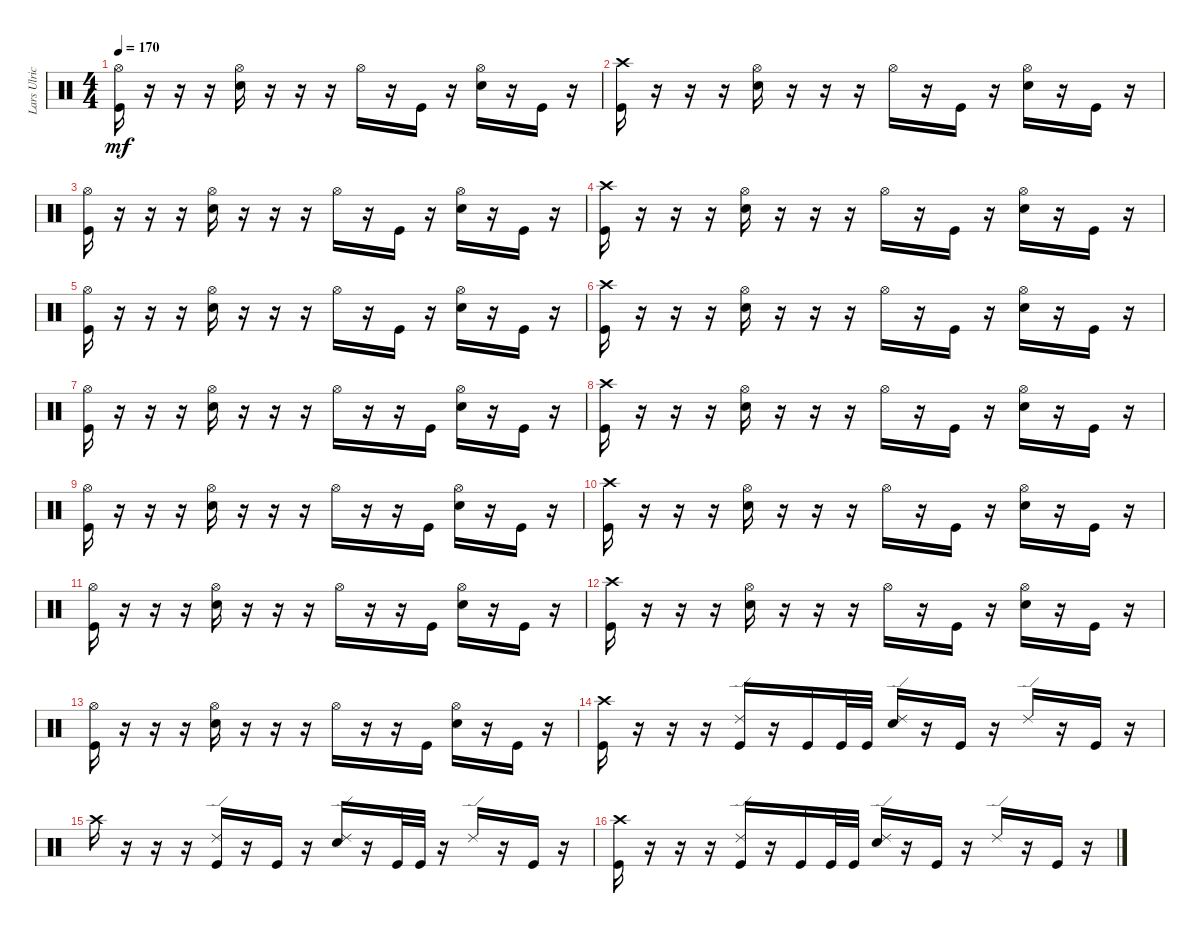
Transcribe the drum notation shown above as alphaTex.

\track ("Lars Ulrich" "Lars Ulric") {instrument percussion}
\staff {score}
\articulation defaults
\ts (4 4)
\tempo 170
\clef neutral
\ks c
("Kick (hit)" "Hi-Hat (open)").16{dy mf} r.16 r.16 r.16 ("Hi-Hat (open)" "Snare (hit) 2").16 r.16 r.16 r.16 "Hi-Hat (open)".16 r.16 "Kick (hit)".16 r.16 ("Hi-Hat (open)" "Snare (hit) 2").16 r.16 "Kick (hit)".16 r.16 |
("Kick (hit)" "Crash high (hit)").16 r.16 r.16 r.16 ("Hi-Hat (open)" "Snare (hit) 2").16 r.16 r.16 r.16 "Hi-Hat (open)".16 r.16 "Kick (hit)".16 r.16 ("Hi-Hat (open)" "Snare (hit) 2").16 r.16 "Kick (hit)".16 r.16 |
("Kick (hit)" "Hi-Hat (open)").16 r.16 r.16 r.16 ("Hi-Hat (open)" "Snare (hit) 2").16 r.16 r.16 r.16 "Hi-Hat (open)".16 r.16 "Kick (hit)".16 r.16 ("Hi-Hat (open)" "Snare (hit) 2").16 r.16 "Kick (hit)".16 r.16 |
("Kick (hit)" "Crash high (hit)").16 r.16 r.16 r.16 ("Hi-Hat (open)" "Snare (hit) 2").16 r.16 r.16 r.16 "Hi-Hat (open)".16 r.16 "Kick (hit)".16 r.16 ("Hi-Hat (open)" "Snare (hit) 2").16 r.16 "Kick (hit)".16 r.16 |
("Kick (hit)" "Hi-Hat (open)").16 r.16 r.16 r.16 ("Hi-Hat (open)" "Snare (hit) 2").16 r.16 r.16 r.16 "Hi-Hat (open)".16 r.16 "Kick (hit)".16 r.16 ("Hi-Hat (open)" "Snare (hit) 2").16 r.16 "Kick (hit)".16 r.16 |
("Kick (hit)" "Crash high (hit)").16 r.16 r.16 r.16 ("Hi-Hat (open)" "Snare (hit) 2").16 r.16 r.16 r.16 "Hi-Hat (open)".16 r.16 "Kick (hit)".16 r.16 ("Hi-Hat (open)" "Snare (hit) 2").16 r.16 "Kick (hit)".16 r.16 |
("Kick (hit)" "Hi-Hat (open)").16 r.16 r.16 r.16 ("Hi-Hat (open)" "Snare (hit) 2").16 r.16 r.16 r.16 "Hi-Hat (open)".16 r.16 r.16 "Kick (hit)".16 ("Hi-Hat (open)" "Snare (hit) 2").16 r.16 "Kick (hit)".16 r.16 |
("Kick (hit)" "Crash high (hit)").16 r.16 r.16 r.16 ("Hi-Hat (open)" "Snare (hit) 2").16 r.16 r.16 r.16 "Hi-Hat (open)".16 r.16 "Kick (hit)".16 r.16 ("Hi-Hat (open)" "Snare (hit) 2").16 r.16 "Kick (hit)".16 r.16 |
("Kick (hit)" "Hi-Hat (open)").16 r.16 r.16 r.16 ("Hi-Hat (open)" "Snare (hit) 2").16 r.16 r.16 r.16 "Hi-Hat (open)".16 r.16 r.16 "Kick (hit)".16 ("Hi-Hat (open)" "Snare (hit) 2").16 r.16 "Kick (hit)".16 r.16 |
("Kick (hit)" "Crash high (hit)").16 r.16 r.16 r.16 ("Hi-Hat (open)" "Snare (hit) 2").16 r.16 r.16 r.16 "Hi-Hat (open)".16 r.16 "Kick (hit)".16 r.16 ("Hi-Hat (open)" "Snare (hit) 2").16 r.16 "Kick (hit)".16 r.16 |
("Kick (hit)" "Hi-Hat (open)").16 r.16 r.16 r.16 ("Hi-Hat (open)" "Snare (hit) 2").16 r.16 r.16 r.16 "Hi-Hat (open)".16 r.16 r.16 "Kick (hit)".16 ("Hi-Hat (open)" "Snare (hit) 2").16 r.16 "Kick (hit)".16 r.16 |
("Kick (hit)" "Crash high (hit)").16 r.16 r.16 r.16 ("Hi-Hat (open)" "Snare (hit) 2").16 r.16 r.16 r.16 "Hi-Hat (open)".16 r.16 "Kick (hit)".16 r.16 ("Hi-Hat (open)" "Snare (hit) 2").16 r.16 "Kick (hit)".16 r.16 |
("Kick (hit)" "Hi-Hat (open)").16 r.16 r.16 r.16 ("Hi-Hat (open)" "Snare (hit) 2").16 r.16 r.16 r.16 "Hi-Hat (open)".16 r.16 r.16 "Kick (hit)".16 ("Hi-Hat (open)" "Snare (hit) 2").16 r.16 "Kick (hit)".16 r.16 |
("Kick (hit)" "Crash high (hit)").16 r.16 r.16 r.16 ("Kick (hit)" "Ride (edge) 2").16 r.16 "Kick (hit)".16 "Kick (hit)".32 "Kick (hit)".32 ("Snare (hit) 2" "Ride (edge) 2").16 r.16 "Kick (hit)".16 r.16 "Ride (edge) 2".16 r.16 "Kick (hit)".16 r.16 |
"Crash high (hit)".16 r.16 r.16 r.16 ("Ride (edge) 2" "Kick (hit)").16 r.16 "Kick (hit)".16 r.16 ("Snare (hit) 2" "Ride (edge) 2").16 r.16 "Kick (hit)".32 "Kick (hit)".32 r.16 "Ride (edge) 2".16 r.16 "Kick (hit)".16 r.16 |
("Kick (hit)" "Crash high (hit)").16 r.16 r.16 r.16 ("Kick (hit)" "Ride (edge) 2").16 r.16 "Kick (hit)".16 "Kick (hit)".32 "Kick (hit)".32 ("Snare (hit) 2" "Ride (edge) 2").16 r.16 "Kick (hit)".16 r.16 "Ride (edge) 2".16 r.16 "Kick (hit)".16 r.16
